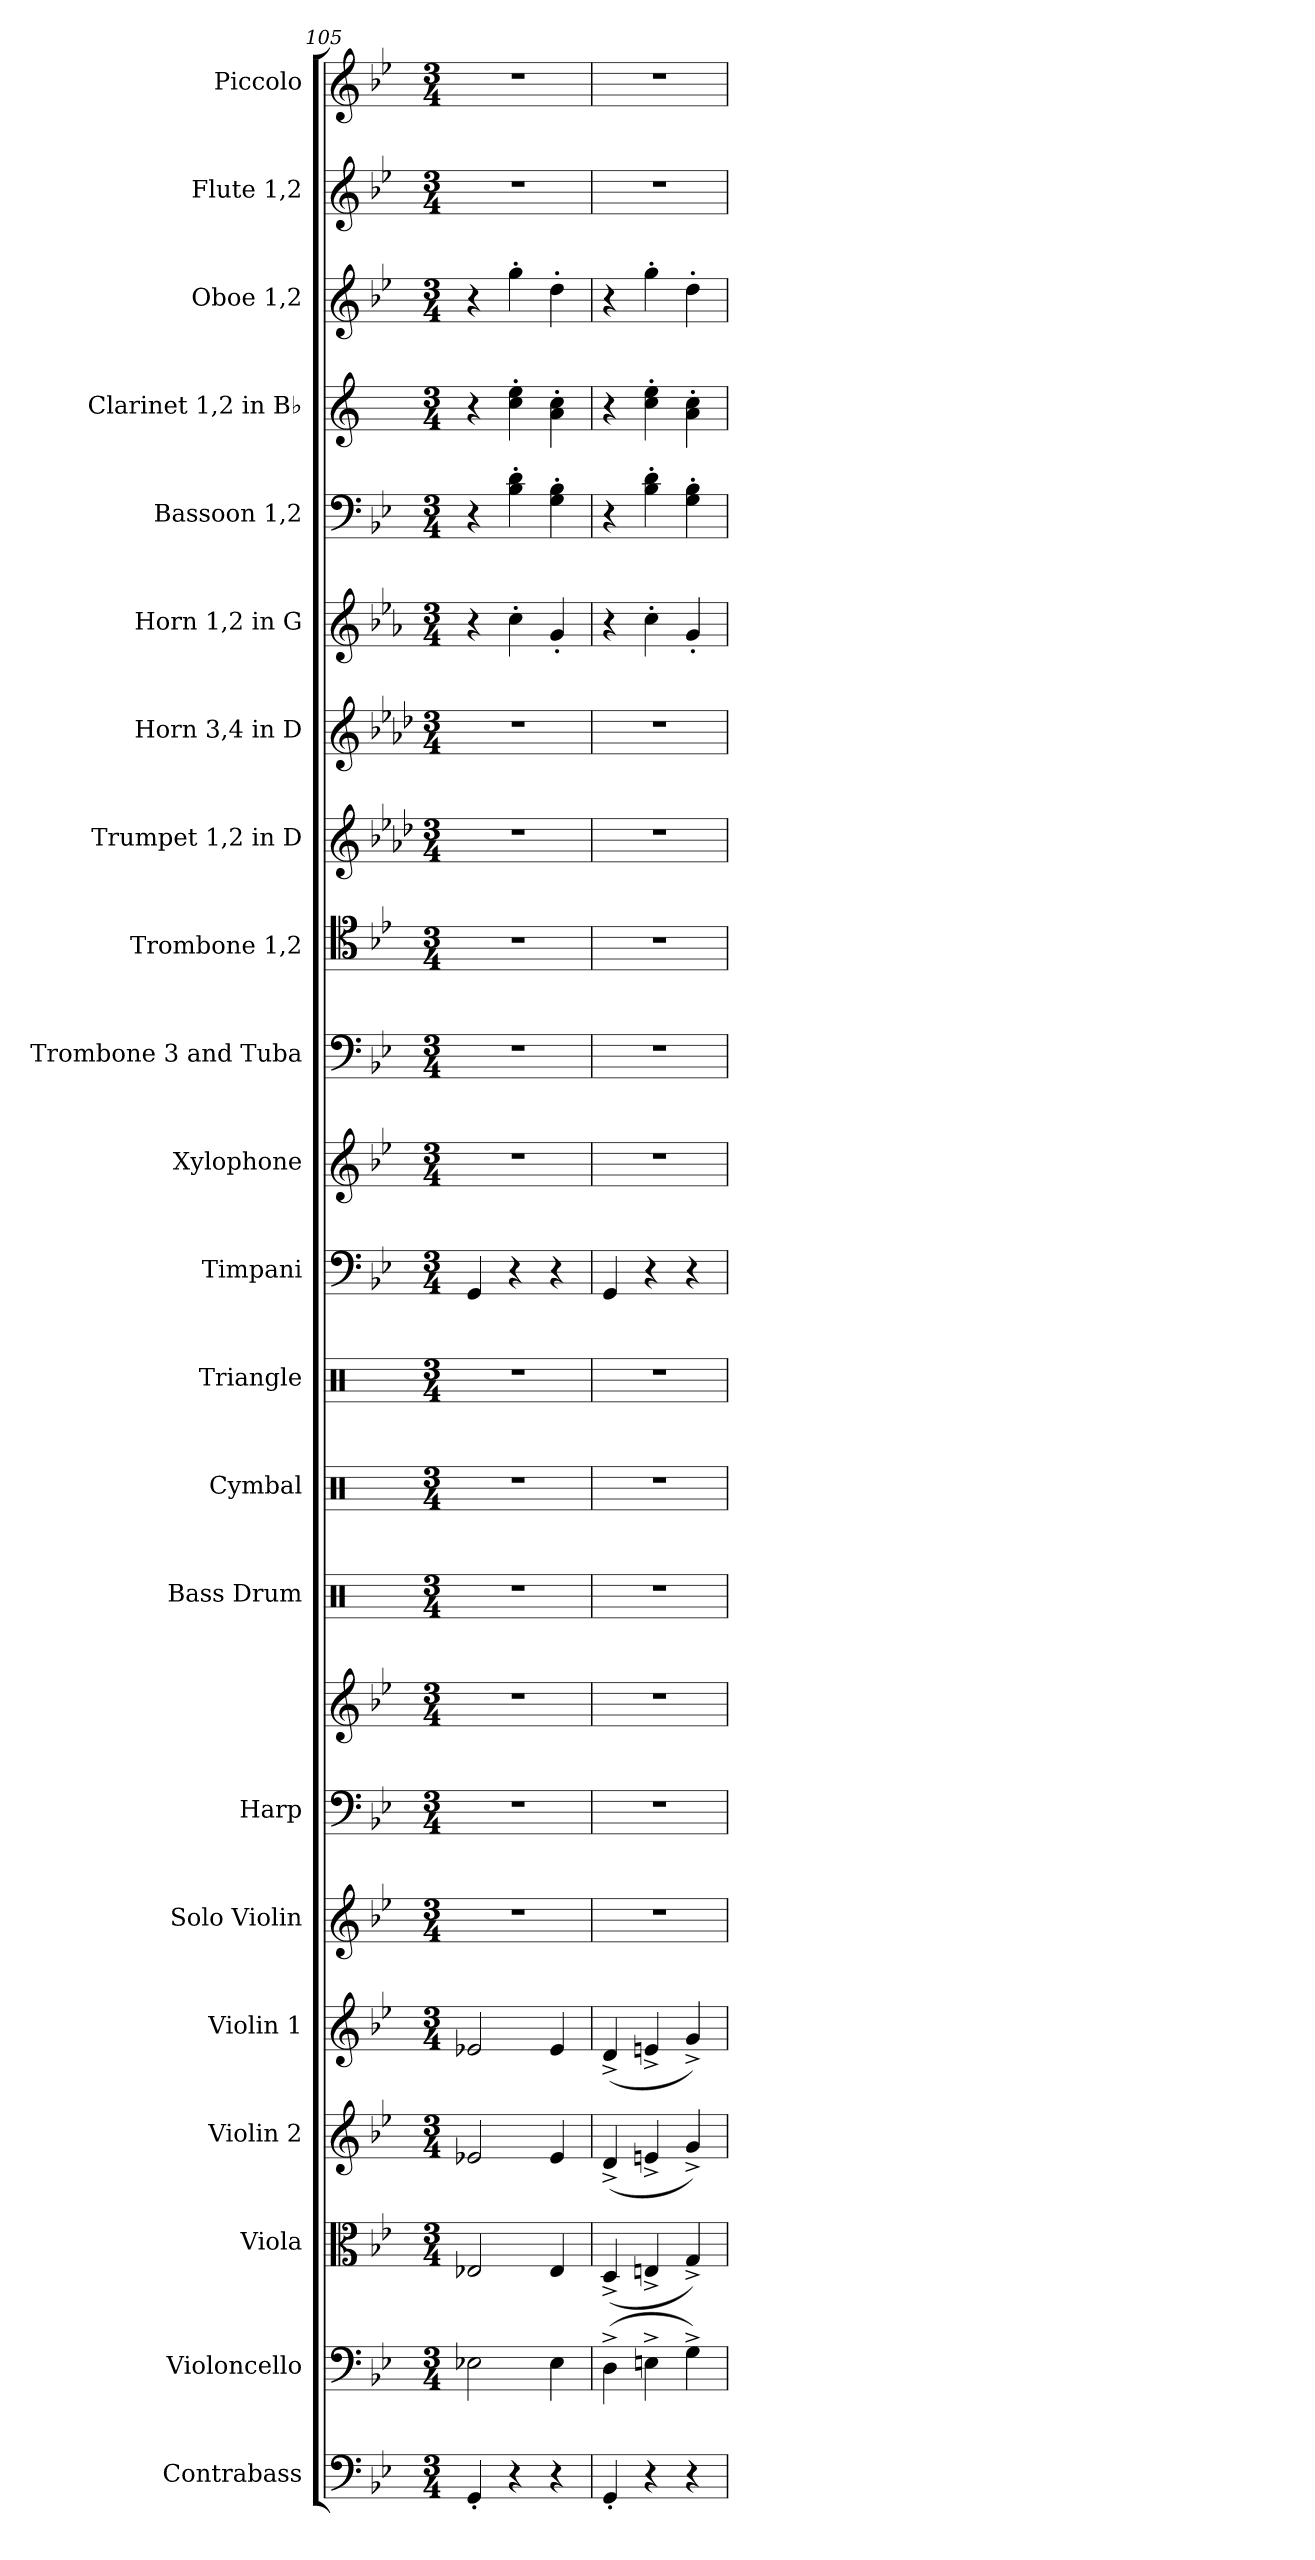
**kern	**kern	**kern	**kern	**kern	**kern	**kern	**kern	**kern	**kern	**kern	**kern	**kern	**kern	**kern	**kern	**kern	**kern	**kern	**kern	**kern	**kern	**kern
*part22	*part21	*part20	*part19	*part18	*part17	*part16	*part16	*part15	*part14	*part13	*part12	*part11	*part10	*part9	*part8	*part7	*part6	*part5	*part4	*part3	*part2	*part1
*staff23	*staff22	*staff21	*staff20	*staff19	*staff18	*staff17	*staff16	*staff15	*staff14	*staff13	*staff12	*staff11	*staff10	*staff9	*staff8	*staff7	*staff6	*staff5	*staff4	*staff3	*staff2	*staff1
*I"Contrabass	*I"Violoncello	*I"Viola	*I"Violin 2	*I"Violin 1	*I"Solo Violin	*I"Harp	*	*I"Bass Drum	*I"Cymbal	*I"Triangle	*I"Timpani	*I"Xylophone	*I"Trombone 3 and Tuba	*I"Trombone 1,2	*I"Trumpet 1,2 in D	*I"Horn 3,4 in D	*I"Horn 1,2 in G	*I"Bassoon 1,2	*I"Clarinet 1,2 in B♭	*I"Oboe 1,2	*I"Flute 1,2	*I"Piccolo
*I'Cb.	*I'Vc.	*I'Vla.	*I'Vln. 2	*I'Vln. 1	*I'Solo Vln.	*I'Hrp.	*	*I'B.D	*I'Cym.	*I'Trgl.	*I'Timp.	*I'Xyl.	*I'Tbn. 3 and Tba.	*I'Tbn. 1,2	*I'Tpt. 1,2 in D	*I'Hn. 3,4 in D	*I'Hn. 1,2 in G	*I'Bsn. 1,2	*I'Cl. 1,2 in B♭	*I'Ob. 1,2	*I'Fl. 1,2	*I'Picc.
!!LO:PB:g=z
*clefF4	*clefF4	*clefC3	*clefG2	*clefG2	*clefG2	*clefF4	*clefG2	*clefX	*clefX	*clefX	*clefF4	*clefG2	*clefF4	*clefC4	*clefG2	*clefG2	*clefG2	*clefF4	*clefG2	*clefG2	*clefG2	*clefG2
*ITrd7c12	*	*	*	*	*	*	*	*	*	*	*	*ITrd-7c-12	*	*	*ITrd-1c-2	*ITrd6c10	*ITrd3c5	*	*ITrd1c2	*	*	*ITrd-7c-12
*k[b-e-]	*k[b-e-]	*k[b-e-]	*k[b-e-]	*k[b-e-]	*k[b-e-]	*k[b-e-]	*k[b-e-]	*k[]	*k[]	*k[]	*k[b-e-]	*k[b-e-]	*k[b-e-]	*k[b-e-]	*k[b-e-]	*k[b-e-]	*k[b-e-]	*k[b-e-]	*k[b-e-]	*k[b-e-]	*k[b-e-]	*k[b-e-]
*M3/4	*M3/4	*M3/4	*M3/4	*M3/4	*M3/4	*M3/4	*M3/4	*M3/4	*M3/4	*M3/4	*M3/4	*M3/4	*M3/4	*M3/4	*M3/4	*M3/4	*M3/4	*M3/4	*M3/4	*M3/4	*M3/4	*M3/4
=105	=105	=105	=105	=105	=105	=105	=105	=105	=105	=105	=105	=105	=105	=105	=105	=105	=105	=105	=105	=105	=105	=105
4GGG'/	2E-X\	2E-X/	2e-X/	2e-X/	2.r	2.r	2.r	2.r	2.r	2.r	4GG/	2.r	2.r	2.r	2.r	2.r	4r	4r	4r	4r	2.r	2.r
4r	.	.	.	.	.	.	.	.	.	.	4r	.	.	.	.	.	4g'\	4B-\' 4d\'	4b-\' 4dd\'	4gg'\	.	.
4r	4E-\	4E-/	4e-/	4e-/	.	.	.	.	.	.	4r	.	.	.	.	.	4d'/	4G\' 4B-\'	4g\' 4b-\'	4dd'\	.	.
=106	=106	=106	=106	=106	=106	=106	=106	=106	=106	=106	=106	=106	=106	=106	=106	=106	=106	=106	=106	=106	=106	=106
4GGG'/	(>4D^\	(<4D^/	(<4d^/	(<4d^/	2.r	2.r	2.r	2.r	2.r	2.r	4GG/	2.r	2.r	2.r	2.r	2.r	4r	4r	4r	4r	2.r	2.r
4r	4En^\	4En^/	4en^/	4en^/	.	.	.	.	.	.	4r	.	.	.	.	.	4g'\	4B-\' 4d\'	4b-\' 4dd\'	4gg'\	.	.
4r	4G^\)	4G^/)	4g^/)	4g^/)	.	.	.	.	.	.	4r	.	.	.	.	.	4d'/	4G\' 4B-\'	4g\' 4b-\'	4dd'\	.	.
=	=	=	=	=	=	=	=	=	=	=	=	=	=	=	=	=	=	=	=	=	=	=
*-	*-	*-	*-	*-	*-	*-	*-	*-	*-	*-	*-	*-	*-	*-	*-	*-	*-	*-	*-	*-	*-	*-
